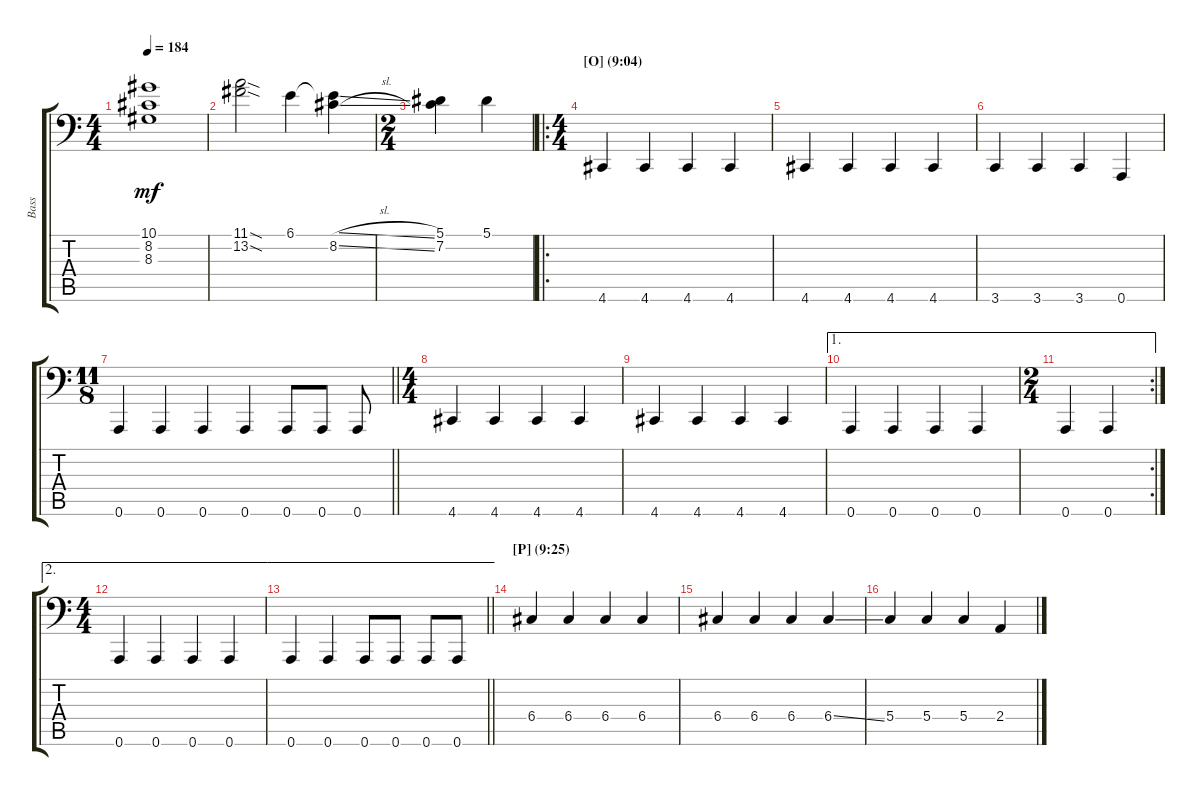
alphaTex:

\track ("Bass" "Bass") {instrument electricbassfinger}
\staff {score tabs}
\tuning (Bb2 F2 C2 G1 D1 A0) {hide}
\ts (4 4)
\tempo 184
\clef f4
\ks c
(10.1{t} 8.2{t} 8.3{t}).1{dy mf} |
(11.1{sod} 13.2{sod}).2 6.1.4 (6.1{sl t} 8.2{sl}).4 |
\ts (2 4)
(5.1 7.2).4 5.1.4 |
\ro
\ts (4 4)
\section ("" "[O] (9:04)")
4.6.4 4.6.4 4.6.4 4.6.4 |
4.6.4 4.6.4 4.6.4 4.6.4 |
3.6.4 3.6.4 3.6.4 0.6.4 |
\ts (11 8)
\barLineRight lightlight
0.6.4 0.6.4 0.6.4 0.6.4 0.6.8 0.6.8 0.6.8 |
\ts (4 4)
4.6.4 4.6.4 4.6.4 4.6.4 |
4.6.4 4.6.4 4.6.4 4.6.4 |
\ae 1
0.6.4 0.6.4 0.6.4 0.6.4 |
\ae 1
\rc 2
\ts (2 4)
0.6.4 0.6.4 |
\ae 2
\ts (4 4)
0.6.4 0.6.4 0.6.4 0.6.4 |
\ae 2
\barLineRight lightlight
0.6.4 0.6.4 0.6.8 0.6.8 0.6.8 0.6.8 |
\section ("" "[P] (9:25)")
6.4.4 6.4.4 6.4.4 6.4.4 |
6.4.4 6.4.4 6.4.4 6.4{ss}.4 |
5.4.4 5.4.4 5.4.4 2.4.4
